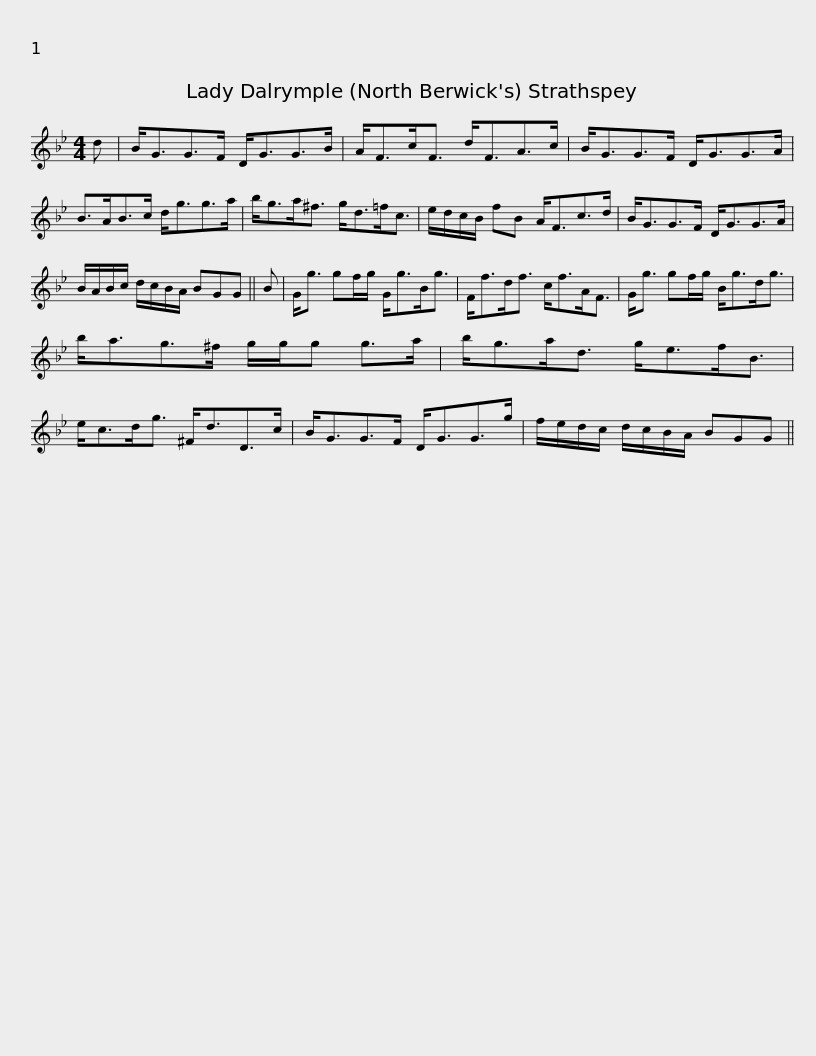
X:1
L:1/8
M:4/4
I:linebreak $
K:Gmin
V:1 treble
V:1
 d | B<GG>F D<GG>B | A<Fc<F d<FA>c | B<GG>F D<GG>A | B>AB>c d<gg>a |$ %5
 b<ga<^f g<d=f<c | e/d/c/B/ fB A<Fc>d | B<GG>F D<GG>A | B/A/B/c/ d/c/B/A/ BGG || B |$ %10
 G<g gf/g/ G<gB<g | F<fd<f c<fA<F | G<g gf/g/ B<gd<g | b<ag>^f g/g/g g>a |$ b<ga<d g<ef<B | %15
 e<cd<g ^F<dD>c | B<GG>F D<GG>g | f/e/d/c/ d/c/B/A/ BGG || %18
